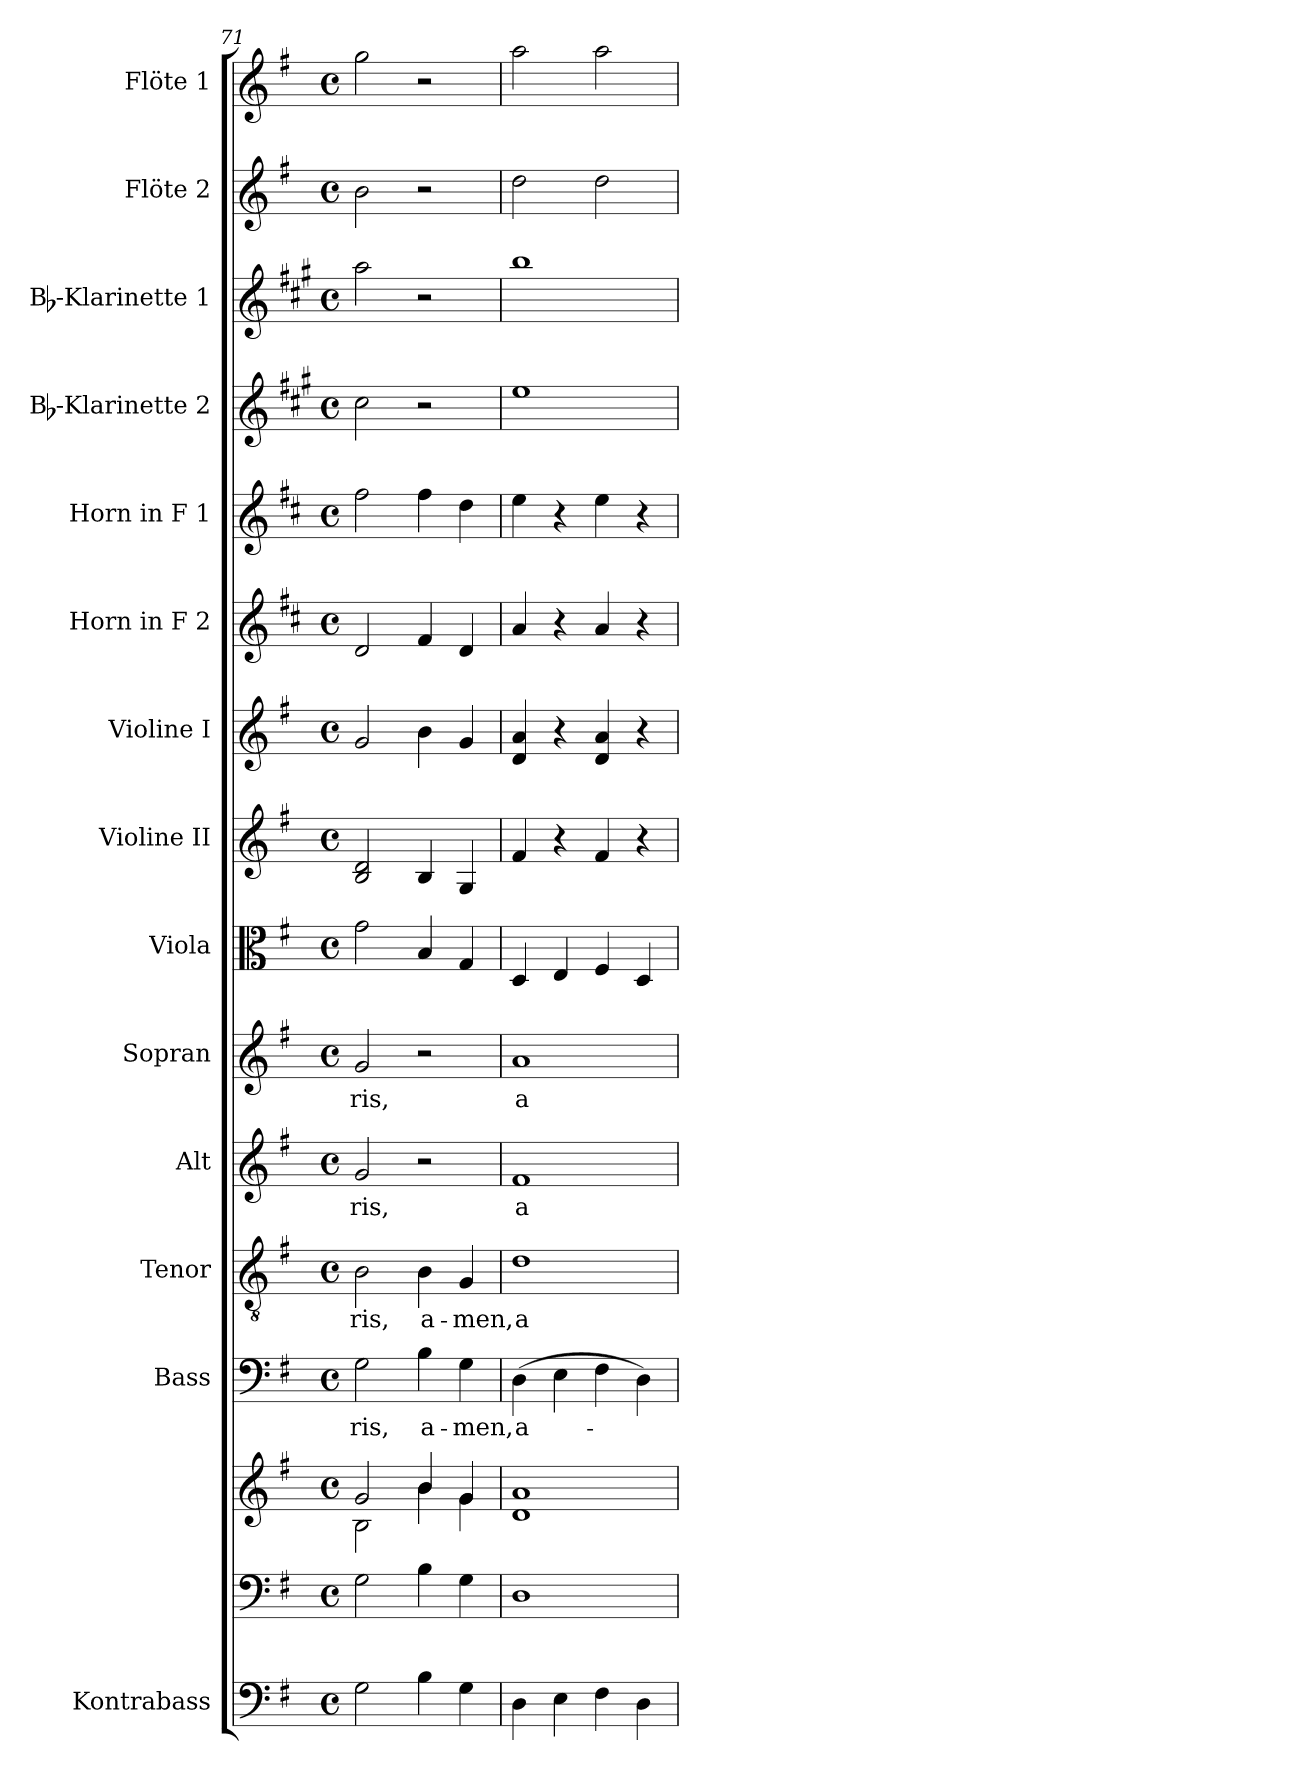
**kern	**kern	**kern	**kern	**text	**kern	**text	**kern	**text	**kern	**text	**kern	**kern	**kern	**kern	**kern	**kern	**kern	**kern	**kern
*part15	*part14	*part14	*part13	*part13	*part12	*part12	*part11	*part11	*part10	*part10	*part9	*part8	*part7	*part6	*part5	*part4	*part3	*part2	*part1
*staff16	*staff15	*staff14	*staff13	*staff13	*staff12	*staff12	*staff11	*staff11	*staff10	*staff10	*staff9	*staff8	*staff7	*staff6	*staff5	*staff4	*staff3	*staff2	*staff1
*I"Kontrabass	*	*	*I"Bass	*	*I"Tenor	*	*I"Alt	*	*I"Sopran	*	*I"Viola	*I"Violine II	*I"Violine I	*I"Horn in F 2	*I"Horn in F 1	*I"Bb-Klarinette 2	*I"Bb-Klarinette 1	*I"Flöte 2	*I"Flöte 1
*I'Kb.	*	*	*I'B.	*	*I'T.	*	*I'A.	*	*I'S.	*	*I'Vla.	*I'Vl. II	*I'Vl. I	*I'Horn 2	*I'Horn 1	*I'Bb Kl. 2	*I'Bb Kl. 1	*I'Fl. 2	*I'Fl. 1
*clefF4	*clefF4	*clefG2	*clefF4	*	*clefGv2	*	*clefG2	*	*clefG2	*	*clefC3	*clefG2	*clefG2	*clefG2	*clefG2	*clefG2	*clefG2	*clefG2	*clefG2
*ITrd7c12	*	*	*	*	*	*	*	*	*	*	*	*	*	*ITrd4c7	*ITrd4c7	*ITrd1c2	*ITrd1c2	*	*
*k[f#]	*k[f#]	*k[f#]	*k[f#]	*	*k[f#]	*	*k[f#]	*	*k[f#]	*	*k[f#]	*k[f#]	*k[f#]	*k[f#]	*k[f#]	*k[f#]	*k[f#]	*k[f#]	*k[f#]
*G:	*G:	*G:	*G:	*	*G:	*	*G:	*	*G:	*	*G:	*G:	*G:	*G:	*G:	*G:	*G:	*G:	*G:
*M4/4	*M4/4	*M4/4	*M4/4	*	*M4/4	*	*M4/4	*	*M4/4	*	*M4/4	*M4/4	*M4/4	*M4/4	*M4/4	*M4/4	*M4/4	*M4/4	*M4/4
*met(c)	*met(c)	*met(c)	*met(c)	*	*met(c)	*	*met(c)	*	*met(c)	*	*met(c)	*met(c)	*met(c)	*met(c)	*met(c)	*met(c)	*met(c)	*met(c)	*met(c)
=71	=71	=71	=71	=71	=71	=71	=71	=71	=71	=71	=71	=71	=71	=71	=71	=71	=71	=71	=71
*	*	*^	*	*	*	*	*	*	*	*	*	*	*	*	*	*	*	*	*
!	!	!	!	!	!LO:LY:b	!	!LO:LY:b	!	!LO:LY:b	!	!LO:LY:b	!	!	!	!	!	!	!	!	!
2GG\	2G\	2g/	2B\	2G\	-ris,	2B\	-ris,	2g/	-ris,	2g/	-ris,	2g\	2B/ 2d/	2g/	2G/	2b\	2b\	2gg\	2b\	2gg\
!	!	!	!	!	!LO:LY:b	!	!LO:LY:b	!	!	!	!	!	!	!	!	!	!	!	!	!
4BB\	4B\	4b/	4b\	4B\	a-	4B\	a-	2r	.	2r	.	4B/	4B/	4b\	4B/	4b\	2r	2r	2r	2r
!	!	!	!	!	!LO:LY:b	!	!LO:LY:b	!	!	!	!	!	!	!	!	!	!	!	!	!
4GG\	4G\	4g/	4g\	4G\	-men,	4G/	-men,	.	.	.	.	4G/	4G/	4g/	4G/	4g\	.	.	.	.
=72	=72	=72	=72	=72	=72	=72	=72	=72	=72	=72	=72	=72	=72	=72	=72	=72	=72	=72	=72	=72
!	!	!	!	!	!LO:LY:b	!	!LO:LY:b	!	!LO:LY:b	!	!LO:LY:b	!	!	!	!	!	!	!	!	!
4DD\	1D	1a	1d	(>4D\	a-	1d	a-	1f#	a-	1a	a-	4D/	4f#/	4d/ 4a/	4d/	4a\	1dd	1aa	2dd\	2aa\
4EE\	.	.	.	4E\	.	.	.	.	.	.	.	4E/	4r	4r	4r	4r	.	.	.	.
4FF#\	.	.	.	4F#\	.	.	.	.	.	.	.	4F#/	4f#/	4d/ 4a/	4d/	4a\	.	.	2dd\	2aa\
4DD\	.	.	.	4D\)	.	.	.	.	.	.	.	4D/	4r	4r	4r	4r	.	.	.	.
*	*	*v	*v	*	*	*	*	*	*	*	*	*	*	*	*	*	*	*	*	*
=	=	=	=	=	=	=	=	=	=	=	=	=	=	=	=	=	=	=	=
*-	*-	*-	*-	*-	*-	*-	*-	*-	*-	*-	*-	*-	*-	*-	*-	*-	*-	*-	*-
